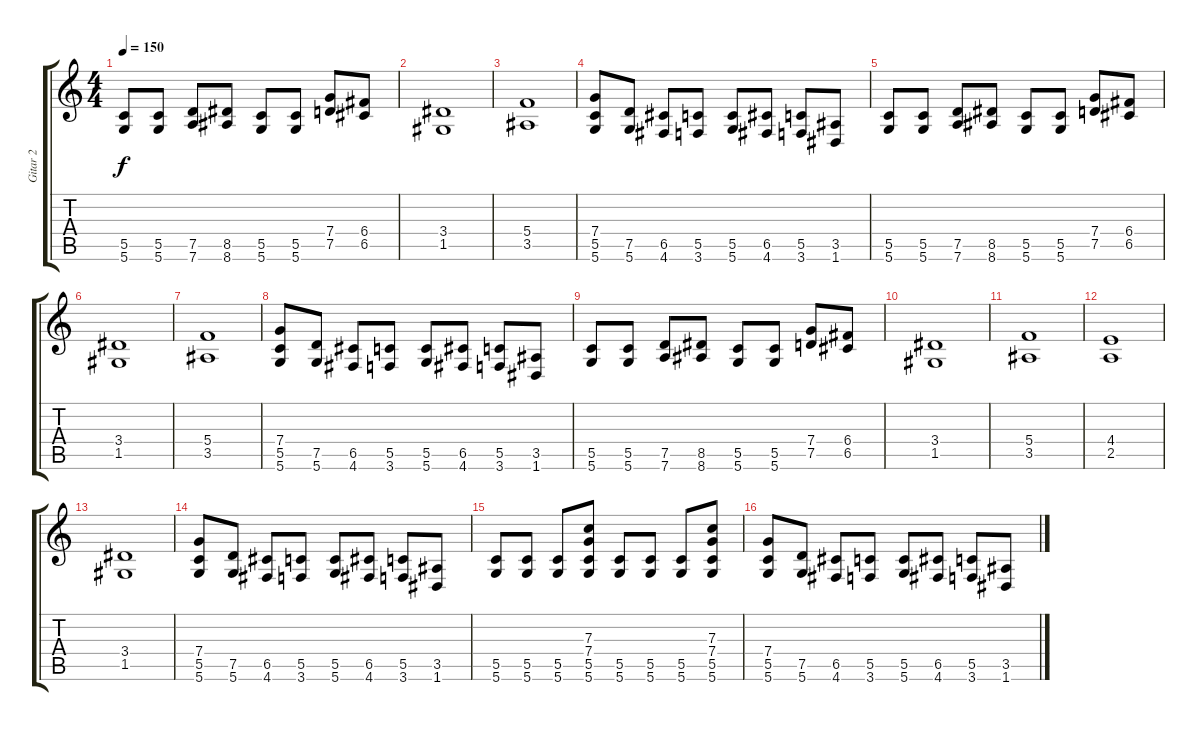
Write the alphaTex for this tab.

\track ("Gitar 2" "Gitar 2") {instrument distortionguitar}
\staff {score tabs}
\tuning (D4 A3 F3 C3 G2 D2) {hide}
\ts (4 4)
\tempo 150
\clef g2
\ks c
(5.5 5.6).8{dy f} (5.5 5.6).8 (7.5 7.6).8 (8.5 8.6).8 (5.5 5.6).8 (5.5 5.6).8 (7.4 7.5).8 (6.4 6.5).8 |
(3.4 1.5).1 |
(5.4 3.5).1 |
(7.4 5.5 5.6).8 (7.5 5.6).8 (6.5 4.6).8 (5.5 3.6).8 (5.5 5.6).8 (6.5 4.6).8 (5.5 3.6).8 (3.5 1.6).8 |
(5.5 5.6).8 (5.5 5.6).8 (7.5 7.6).8 (8.5 8.6).8 (5.5 5.6).8 (5.5 5.6).8 (7.4 7.5).8 (6.4 6.5).8 |
(3.4 1.5).1 |
(5.4 3.5).1 |
(7.4 5.5 5.6).8 (7.5 5.6).8 (6.5 4.6).8 (5.5 3.6).8 (5.5 5.6).8 (6.5 4.6).8 (5.5 3.6).8 (3.5 1.6).8 |
(5.5 5.6).8 (5.5 5.6).8 (7.5 7.6).8 (8.5 8.6).8 (5.5 5.6).8 (5.5 5.6).8 (7.4 7.5).8 (6.4 6.5).8 |
(3.4 1.5).1 |
(5.4 3.5).1 |
(4.4 2.5).1 |
(3.4 1.5).1 |
(7.4 5.5 5.6).8 (7.5 5.6).8 (6.5 4.6).8 (5.5 3.6).8 (5.5 5.6).8 (6.5 4.6).8 (5.5 3.6).8 (3.5 1.6).8 |
(5.5 5.6).8 (5.5 5.6).8 (5.5 5.6).8 (7.3 7.4 5.5 5.6).8 (5.5 5.6).8 (5.5 5.6).8 (5.5 5.6).8 (7.3 7.4 5.5 5.6).8 |
(7.4 5.5 5.6).8 (7.5 5.6).8 (6.5 4.6).8 (5.5 3.6).8 (5.5 5.6).8 (6.5 4.6).8 (5.5 3.6).8 (3.5 1.6).8
